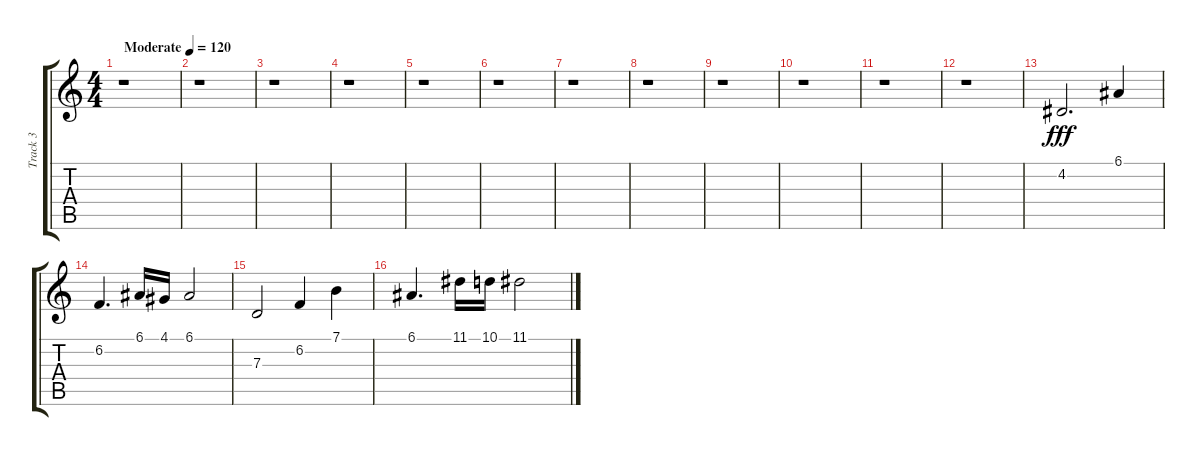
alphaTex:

\track ("Track 3" "Track 3") {instrument stringensemble2}
\staff {score tabs}
\tuning (E4 B3 G3 D3 A2 E2) {hide}
\ts (4 4)
\tempo (120 "Moderate")
\clef g2
\ks c
r.1{dy fff instrument stringensemble2} |
r.1 |
r.1 |
r.1 |
r.1 |
r.1 |
r.1 |
r.1 |
r.1 |
r.1 |
r.1 |
r.1 |
4.2.2{d} 6.1.4 |
6.2.4{d} 6.1.16 4.1.16 6.1.2 |
7.3.2 6.2.4 7.1.4 |
6.1.4{d} 11.1.16 10.1.16 11.1.2
